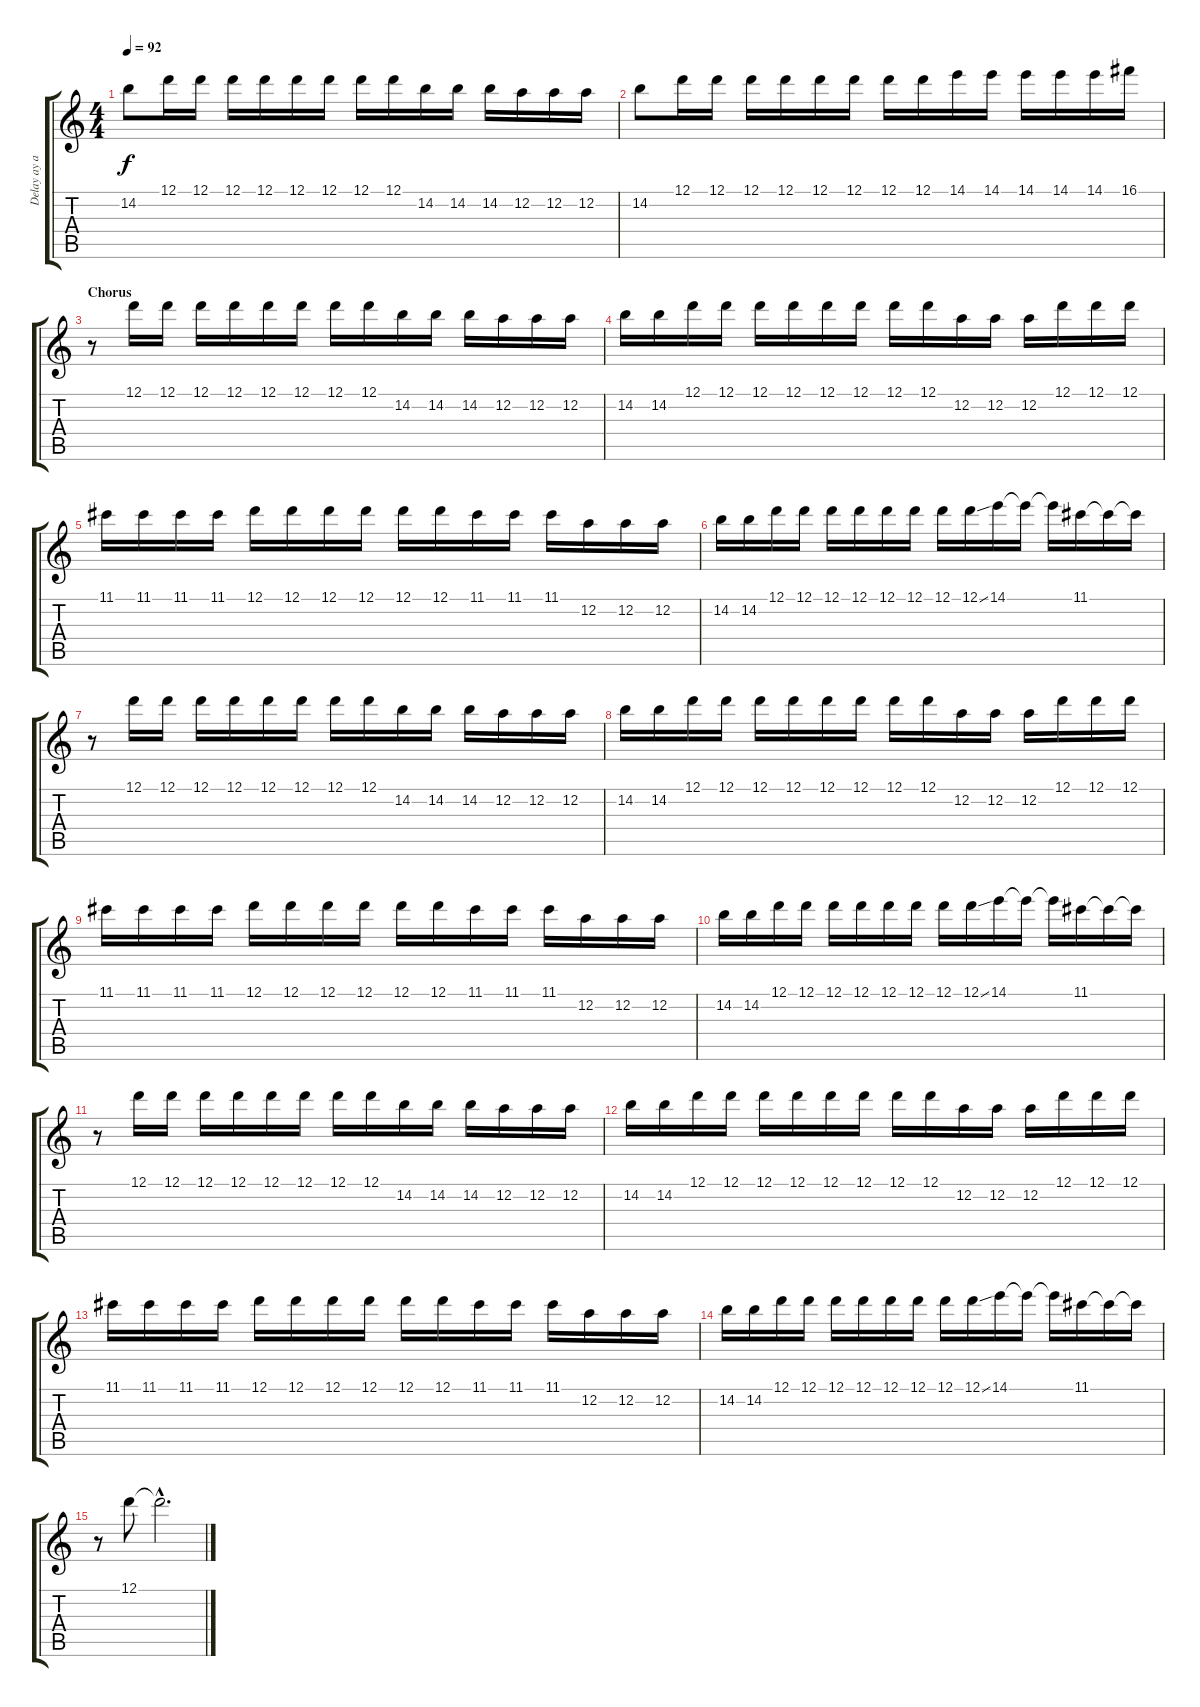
\track ("Delay ay ay" "Delay ay a") {instrument overdrivenguitar}
\staff {score tabs}
\tuning (D4 A3 F3 C3 G2 D2) {hide}
\ts (4 4)
\tempo 92
\clef g2
\ks c
14.2.8{dy f} 12.1.16 12.1.16 12.1.16 12.1.16 12.1.16 12.1.16 12.1.16 12.1.16 14.2.16 14.2.16 14.2.16 12.2.16 12.2.16 12.2.16 |
14.2.8 12.1.16 12.1.16 12.1.16 12.1.16 12.1.16 12.1.16 12.1.16 12.1.16 14.1.16 14.1.16 14.1.16 14.1.16 14.1.16 16.1.16 |
\section ("" "Chorus")
r.8{volume 14} 12.1.16 12.1.16 12.1.16 12.1.16 12.1.16 12.1.16 12.1.16 12.1.16 14.2.16 14.2.16 14.2.16 12.2.16 12.2.16 12.2.16 |
14.2.16 14.2.16 12.1.16 12.1.16 12.1.16 12.1.16 12.1.16 12.1.16 12.1.16 12.1.16 12.2.16 12.2.16 12.2.16 12.1.16 12.1.16 12.1.16 |
11.1.16 11.1.16 11.1.16 11.1.16 12.1.16 12.1.16 12.1.16 12.1.16 12.1.16 12.1.16 11.1.16 11.1.16 11.1.16 12.2.16 12.2.16 12.2.16 |
14.2.16 14.2.16 12.1.16 12.1.16 12.1.16 12.1.16 12.1.16 12.1.16 12.1.16 12.1{ss}.16 14.1.16 14.1{t}.16 14.1{t}.16 11.1.16 11.1{t}.16 11.1{t}.16 |
r.8 12.1.16 12.1.16 12.1.16 12.1.16 12.1.16 12.1.16 12.1.16 12.1.16 14.2.16 14.2.16 14.2.16 12.2.16 12.2.16 12.2.16 |
14.2.16 14.2.16 12.1.16 12.1.16 12.1.16 12.1.16 12.1.16 12.1.16 12.1.16 12.1.16 12.2.16 12.2.16 12.2.16 12.1.16 12.1.16 12.1.16 |
11.1.16 11.1.16 11.1.16 11.1.16 12.1.16 12.1.16 12.1.16 12.1.16 12.1.16 12.1.16 11.1.16 11.1.16 11.1.16 12.2.16 12.2.16 12.2.16 |
14.2.16 14.2.16 12.1.16 12.1.16 12.1.16 12.1.16 12.1.16 12.1.16 12.1.16 12.1{ss}.16 14.1.16 14.1{t}.16 14.1{t}.16 11.1.16 11.1{t}.16 11.1{t}.16 |
r.8 12.1.16 12.1.16 12.1.16 12.1.16 12.1.16 12.1.16 12.1.16 12.1.16 14.2.16 14.2.16 14.2.16 12.2.16 12.2.16 12.2.16 |
14.2.16 14.2.16 12.1.16 12.1.16 12.1.16 12.1.16 12.1.16 12.1.16 12.1.16 12.1.16 12.2.16 12.2.16 12.2.16 12.1.16 12.1.16 12.1.16 |
11.1.16 11.1.16 11.1.16 11.1.16 12.1.16 12.1.16 12.1.16 12.1.16 12.1.16 12.1.16 11.1.16 11.1.16 11.1.16 12.2.16 12.2.16 12.2.16 |
14.2.16 14.2.16 12.1.16 12.1.16 12.1.16 12.1.16 12.1.16 12.1.16 12.1.16 12.1{ss}.16 14.1.16 14.1{t}.16 14.1{t}.16 11.1.16 11.1{t}.16 11.1{t}.16 |
r.8{volume 0} 12.1.8 12.1{hac t}.2{d}
